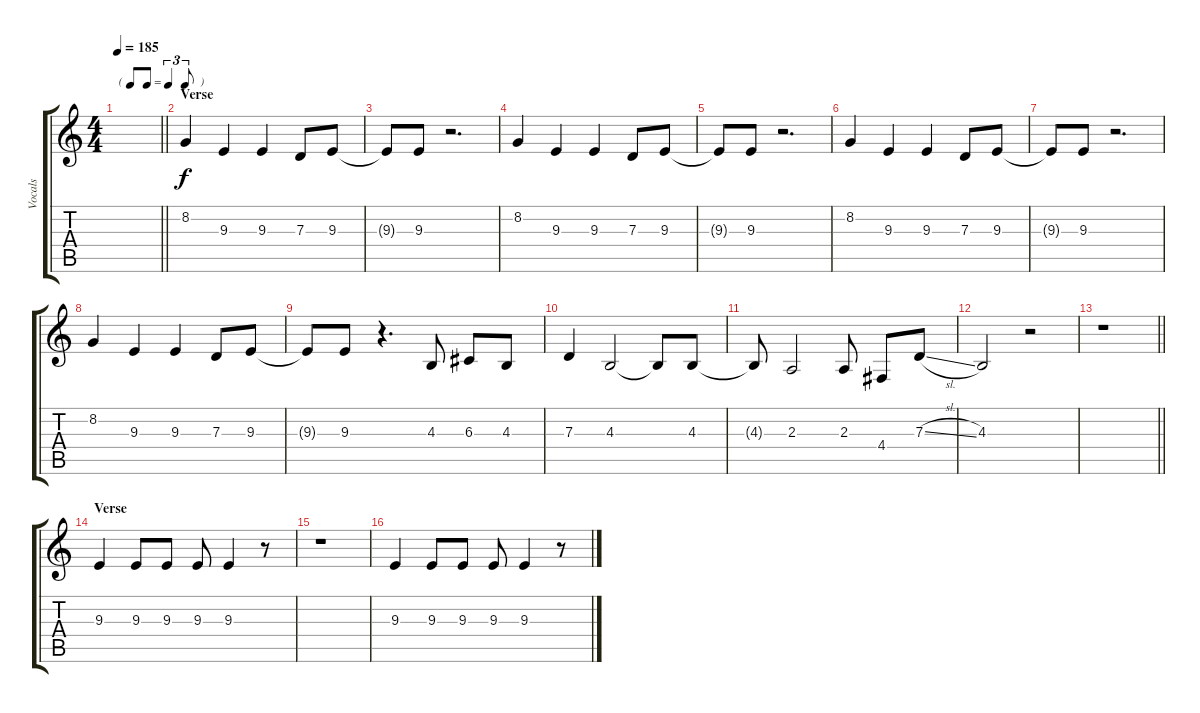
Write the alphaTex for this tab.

\track ("Vocals" "Vocals") {instrument trombone}
\staff {score tabs}
\tuning (E4 B3 G3 D3 A2 E2) {hide}
\ts (4 4)
\tf triplet8th
\tempo 185
\clef g2
\barLineRight lightlight
\ks c
|
\section ("" "Verse")
8.2.4 9.3.4 9.3.4 7.3.8 9.3.8 |
9.3{t}.8 9.3.8 r.2{d} |
8.2.4 9.3.4 9.3.4 7.3.8 9.3.8 |
9.3{t}.8 9.3.8 r.2{d} |
8.2.4 9.3.4 9.3.4 7.3.8 9.3.8 |
9.3{t}.8 9.3.8 r.2{d} |
8.2.4 9.3.4 9.3.4 7.3.8 9.3.8 |
9.3{t}.8 9.3.8 r.4{d} 4.3.8 6.3.8 4.3.8 |
7.3.4 4.3.2 4.3{t}.8 4.3.8 |
4.3{t}.8 2.3.2 2.3.8 4.4.8 7.3{sl}.8 |
4.3.2 r.2 |
\barLineRight lightlight
r.1 |
\section ("" "Verse")
9.3.4 9.3.8 9.3.8 9.3.8 9.3.4 r.8 |
r.1 |
9.3.4 9.3.8 9.3.8 9.3.8 9.3.4 r.8
